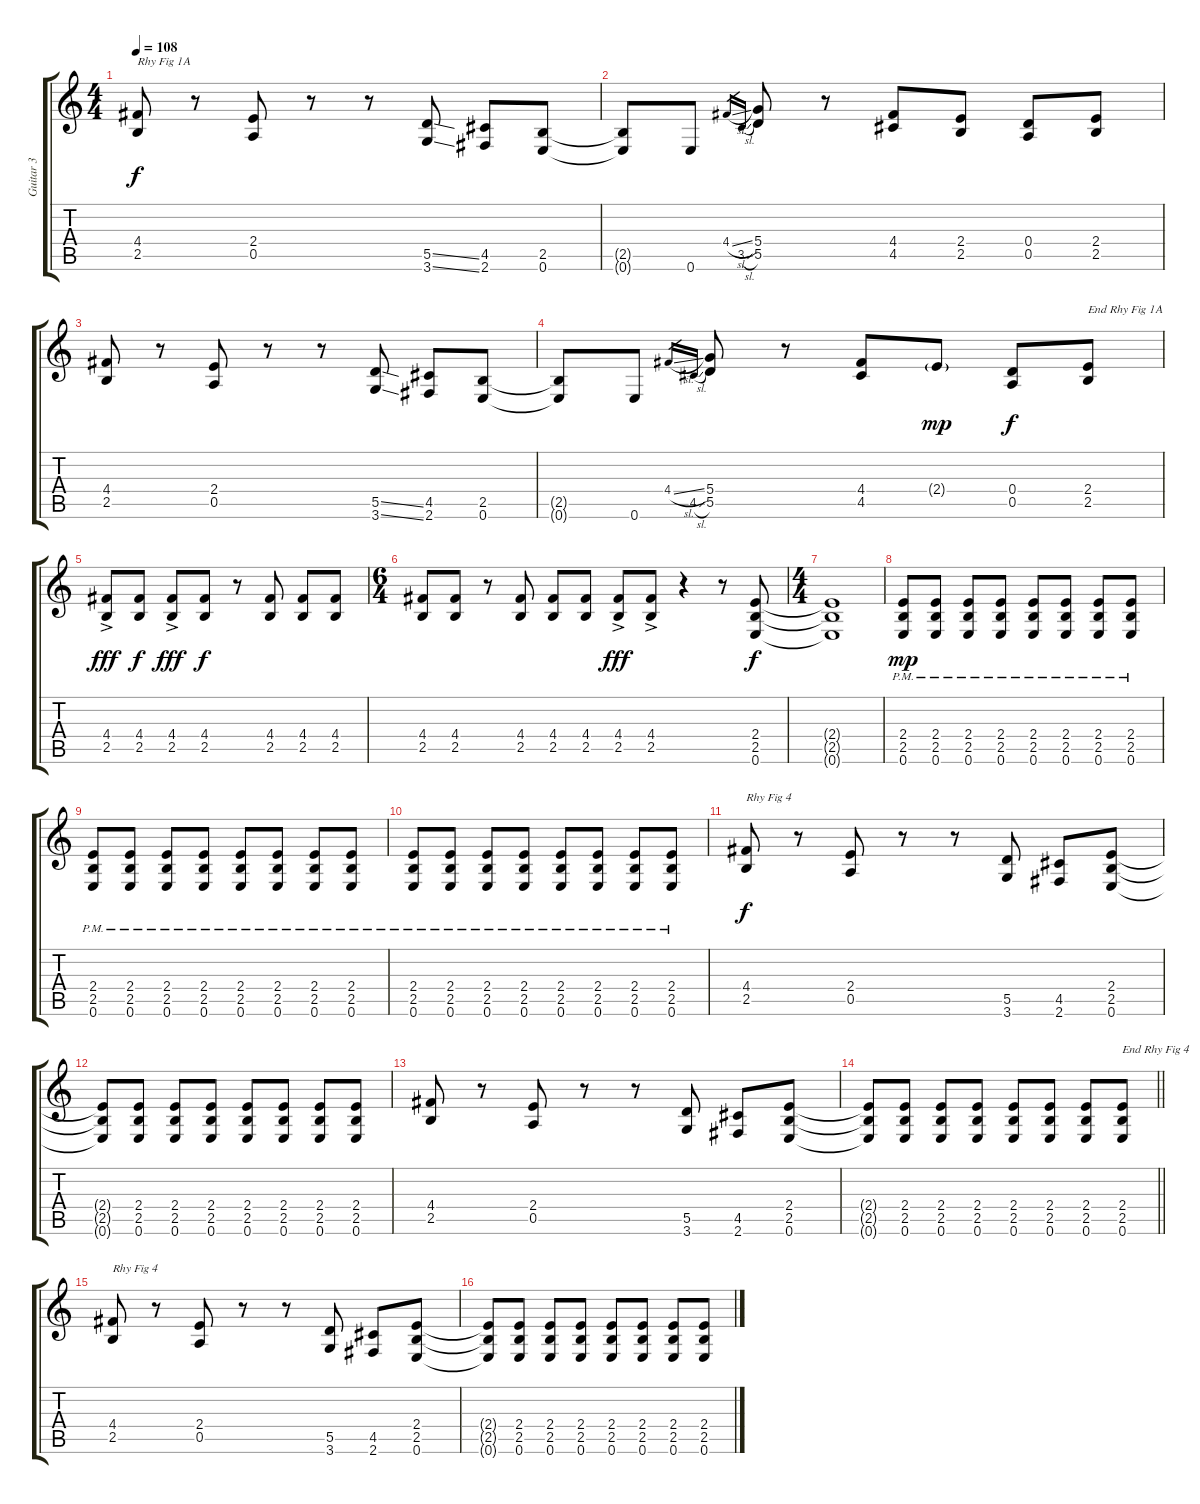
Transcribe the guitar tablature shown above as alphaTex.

\track ("Guitar 3" "Guitar 3") {instrument electricguitarclean}
\staff {score tabs}
\tuning (E4 B3 G3 D3 A2 E2) {hide}
\ts (4 4)
\tempo 108
\clef g2
\ks c
(4.4 2.5).8{txt "Rhy Fig 1A" dy f} r.8 (2.4 0.5).8 r.8 r.8 (5.5{ss} 3.6{ss}).8 (4.5 2.6).8 (2.5 0.6).8 |
(2.5{t} 0.6{t}).8 0.6.8 4.4{sl}.16{gr} 3.5{sl}.16{gr} (5.4 5.5).8 r.8 (4.4 4.5).8 (2.4 2.5).8 (0.4 0.5).8 (2.4 2.5).8 |
(4.4 2.5).8 r.8 (2.4 0.5).8 r.8 r.8 (5.5{ss} 3.6{ss}).8 (4.5 2.6).8 (2.5 0.6).8 |
(2.5{t} 0.6{t}).8 0.6.8 4.4{sl}.16{gr} 4.5{sl}.16{gr} (5.4 5.5).8 r.8 (4.4 4.5).8 2.4{g}.8{dy mp} (0.4 0.5).8{dy f} (2.4 2.5).8{txt "End Rhy Fig 1A"} |
(4.4{ac} 2.5{ac}).8{dy fff} (4.4 2.5).8{dy f} (4.4{ac} 2.5{ac}).8{dy fff} (4.4 2.5).8{dy f} r.8 (4.4 2.5).8 (4.4 2.5).8 (4.4 2.5).8 |
\ts (6 4)
(4.4 2.5).8 (4.4 2.5).8 r.8 (4.4 2.5).8 (4.4 2.5).8 (4.4 2.5).8 (4.4{ac} 2.5{ac}).8{dy fff} (4.4{ac} 2.5{ac}).8 r.4 r.8 (2.4 2.5 0.6).8{dy f} |
\ts (4 4)
(2.4{t} 2.5{t} 0.6{t}).1 |
(2.4{pm} 2.5{pm} 0.6{pm}).8{dy mp} (2.4{pm} 2.5{pm} 0.6{pm}).8 (2.4{pm} 2.5{pm} 0.6{pm}).8 (2.4{pm} 2.5{pm} 0.6{pm}).8 (2.4{pm} 2.5{pm} 0.6{pm}).8 (2.4{pm} 2.5{pm} 0.6{pm}).8 (2.4{pm} 2.5{pm} 0.6{pm}).8 (2.4{pm} 2.5{pm} 0.6{pm}).8 |
(2.4{pm} 2.5{pm} 0.6{pm}).8 (2.4{pm} 2.5{pm} 0.6{pm}).8 (2.4{pm} 2.5{pm} 0.6{pm}).8 (2.4{pm} 2.5{pm} 0.6{pm}).8 (2.4{pm} 2.5{pm} 0.6{pm}).8 (2.4{pm} 2.5{pm} 0.6{pm}).8 (2.4{pm} 2.5{pm} 0.6{pm}).8 (2.4{pm} 2.5{pm} 0.6{pm}).8 |
(2.4{pm} 2.5{pm} 0.6{pm}).8 (2.4{pm} 2.5{pm} 0.6{pm}).8 (2.4{pm} 2.5{pm} 0.6{pm}).8 (2.4{pm} 2.5{pm} 0.6{pm}).8 (2.4{pm} 2.5{pm} 0.6{pm}).8 (2.4{pm} 2.5{pm} 0.6{pm}).8 (2.4{pm} 2.5{pm} 0.6{pm}).8 (2.4{pm} 2.5{pm} 0.6{pm}).8 |
(4.4 2.5).8{txt "Rhy Fig 4" dy f} r.8 (2.4 0.5).8 r.8 r.8 (5.5 3.6).8 (4.5 2.6).8 (2.4 2.5 0.6).8 |
(2.4{t} 2.5{t} 0.6{t}).8 (2.4 2.5 0.6).8 (2.4 2.5 0.6).8 (2.4 2.5 0.6).8 (2.4 2.5 0.6).8 (2.4 2.5 0.6).8 (2.4 2.5 0.6).8 (2.4 2.5 0.6).8 |
(4.4 2.5).8 r.8 (2.4 0.5).8 r.8 r.8 (5.5 3.6).8 (4.5 2.6).8 (2.4 2.5 0.6).8 |
\barLineRight lightlight
(2.4{t} 2.5{t} 0.6{t}).8 (2.4 2.5 0.6).8 (2.4 2.5 0.6).8 (2.4 2.5 0.6).8 (2.4 2.5 0.6).8 (2.4 2.5 0.6).8 (2.4 2.5 0.6).8 (2.4 2.5 0.6).8{txt "End Rhy Fig 4"} |
(4.4 2.5).8{txt "Rhy Fig 4"} r.8 (2.4 0.5).8 r.8 r.8 (5.5 3.6).8 (4.5 2.6).8 (2.4 2.5 0.6).8 |
(2.4{t} 2.5{t} 0.6{t}).8 (2.4 2.5 0.6).8 (2.4 2.5 0.6).8 (2.4 2.5 0.6).8 (2.4 2.5 0.6).8 (2.4 2.5 0.6).8 (2.4 2.5 0.6).8 (2.4 2.5 0.6).8
